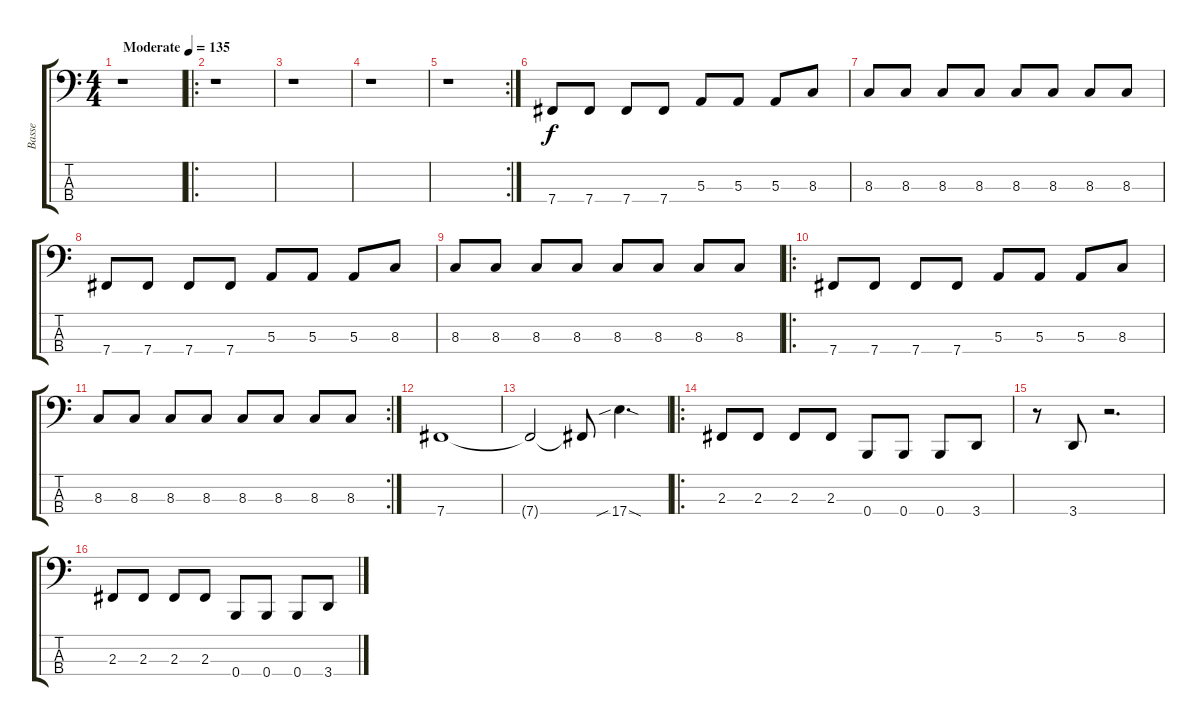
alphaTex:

\track ("Basse" "Basse") {instrument electricbassfinger}
\staff {score tabs}
\tuning (D2 A1 E1 B0) {hide}
\ts (4 4)
\tempo (135 "Moderate")
\clef f4
\ks c
r.1{dy f instrument electricbassfinger} |
\ro
r.1 |
r.1 |
r.1 |
\rc 2
r.1 |
7.4.8 7.4.8 7.4.8 7.4.8 5.3.8 5.3.8 5.3.8 8.3.8 |
8.3.8 8.3.8 8.3.8 8.3.8 8.3.8 8.3.8 8.3.8 8.3.8 |
7.4.8 7.4.8 7.4.8 7.4.8 5.3.8 5.3.8 5.3.8 8.3.8 |
8.3.8 8.3.8 8.3.8 8.3.8 8.3.8 8.3.8 8.3.8 8.3.8 |
\ro
7.4.8 7.4.8 7.4.8 7.4.8 5.3.8 5.3.8 5.3.8 8.3.8 |
\rc 2
8.3.8 8.3.8 8.3.8 8.3.8 8.3.8 8.3.8 8.3.8 8.3.8 |
7.4.1 |
7.4{t}.2 7.4{t}.8 17.4{sib sod}.4{d} |
\ro
2.3.8 2.3.8 2.3.8 2.3.8 0.4.8 0.4.8 0.4.8 3.4.8 |
r.8 3.4.8 r.2{d} |
2.3.8 2.3.8 2.3.8 2.3.8 0.4.8 0.4.8 0.4.8 3.4.8
